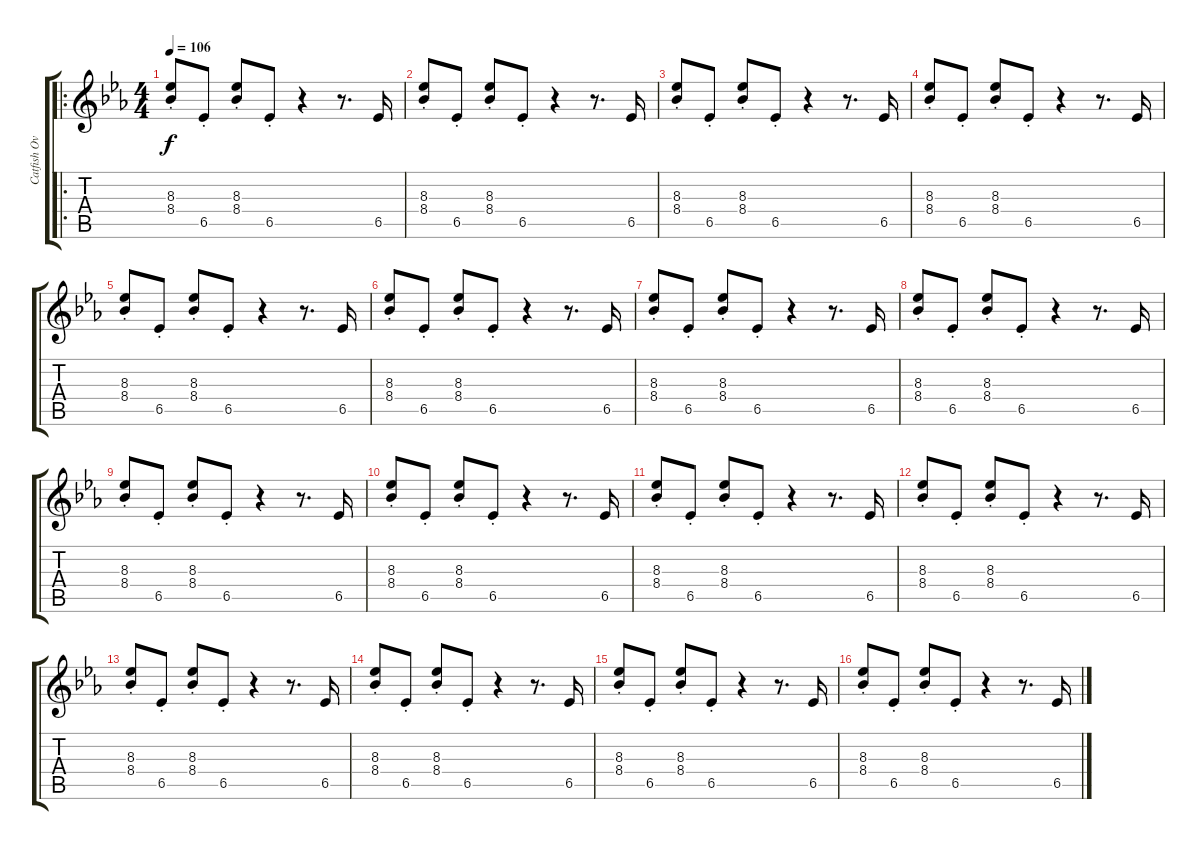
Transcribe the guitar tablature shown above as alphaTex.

\track ("Catfish Overdub ???" "Catfish Ov") {instrument acousticguitarnylon}
\staff {score tabs}
\tuning (E4 B3 G3 D3 A2 E2) {hide}
\ro
\ts (4 4)
\tempo 106
\clef g2
\ks eb
(8.3{st} 8.4{st}).8{dy f instrument acousticguitarnylon} 6.5{st}.8 (8.3{st} 8.4{st}).8 6.5{st}.8 r.4 r.8{d} 6.5.16 |
(8.3{st} 8.4{st}).8 6.5{st}.8 (8.3{st} 8.4{st}).8 6.5{st}.8 r.4 r.8{d} 6.5.16 |
(8.3{st} 8.4{st}).8 6.5{st}.8 (8.3{st} 8.4{st}).8 6.5{st}.8 r.4 r.8{d} 6.5.16 |
(8.3{st} 8.4{st}).8 6.5{st}.8 (8.3{st} 8.4{st}).8 6.5{st}.8 r.4 r.8{d} 6.5.16 |
(8.3{st} 8.4{st}).8 6.5{st}.8 (8.3{st} 8.4{st}).8 6.5{st}.8 r.4 r.8{d} 6.5.16 |
(8.3{st} 8.4{st}).8 6.5{st}.8 (8.3{st} 8.4{st}).8 6.5{st}.8 r.4 r.8{d} 6.5.16 |
(8.3{st} 8.4{st}).8 6.5{st}.8 (8.3{st} 8.4{st}).8 6.5{st}.8 r.4 r.8{d} 6.5.16 |
(8.3{st} 8.4{st}).8 6.5{st}.8 (8.3{st} 8.4{st}).8 6.5{st}.8 r.4 r.8{d} 6.5.16 |
(8.3{st} 8.4{st}).8 6.5{st}.8 (8.3{st} 8.4{st}).8 6.5{st}.8 r.4 r.8{d} 6.5.16 |
(8.3{st} 8.4{st}).8 6.5{st}.8 (8.3{st} 8.4{st}).8 6.5{st}.8 r.4 r.8{d} 6.5.16 |
(8.3{st} 8.4{st}).8 6.5{st}.8 (8.3{st} 8.4{st}).8 6.5{st}.8 r.4 r.8{d} 6.5.16 |
(8.3{st} 8.4{st}).8 6.5{st}.8 (8.3{st} 8.4{st}).8 6.5{st}.8 r.4 r.8{d} 6.5.16 |
(8.3{st} 8.4{st}).8 6.5{st}.8 (8.3{st} 8.4{st}).8 6.5{st}.8 r.4 r.8{d} 6.5.16 |
(8.3{st} 8.4{st}).8 6.5{st}.8 (8.3{st} 8.4{st}).8 6.5{st}.8 r.4 r.8{d} 6.5.16 |
(8.3{st} 8.4{st}).8 6.5{st}.8 (8.3{st} 8.4{st}).8 6.5{st}.8 r.4 r.8{d} 6.5.16 |
(8.3{st} 8.4{st}).8 6.5{st}.8 (8.3{st} 8.4{st}).8 6.5{st}.8 r.4 r.8{d} 6.5.16
